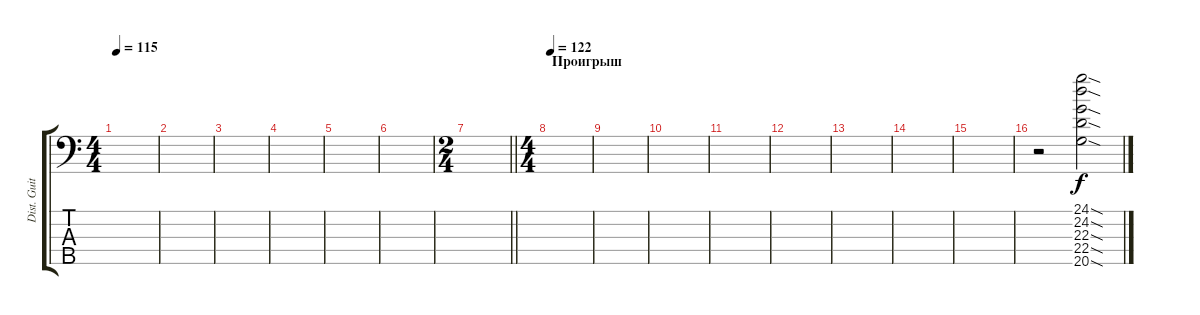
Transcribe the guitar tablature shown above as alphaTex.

\track ("Dist. Guitar (L)" "Dist. Guit") {instrument distortionguitar}
\staff {score tabs}
\tuning (G2 D2 A1 E1 B0) {hide}
\ts (4 4)
\tempo 115
\clef f4
\ks c
|
|
|
|
|
|
\ts (2 4)
\barLineRight lightlight
|
\ts (4 4)
\section ("" "Проигрыш")
\tempo 122
|
|
|
|
|
|
|
|
r.2{volume 10} (24.1{sod} 24.2{sod} 22.3{sod} 22.4{sod} 20.5{sod}).2
